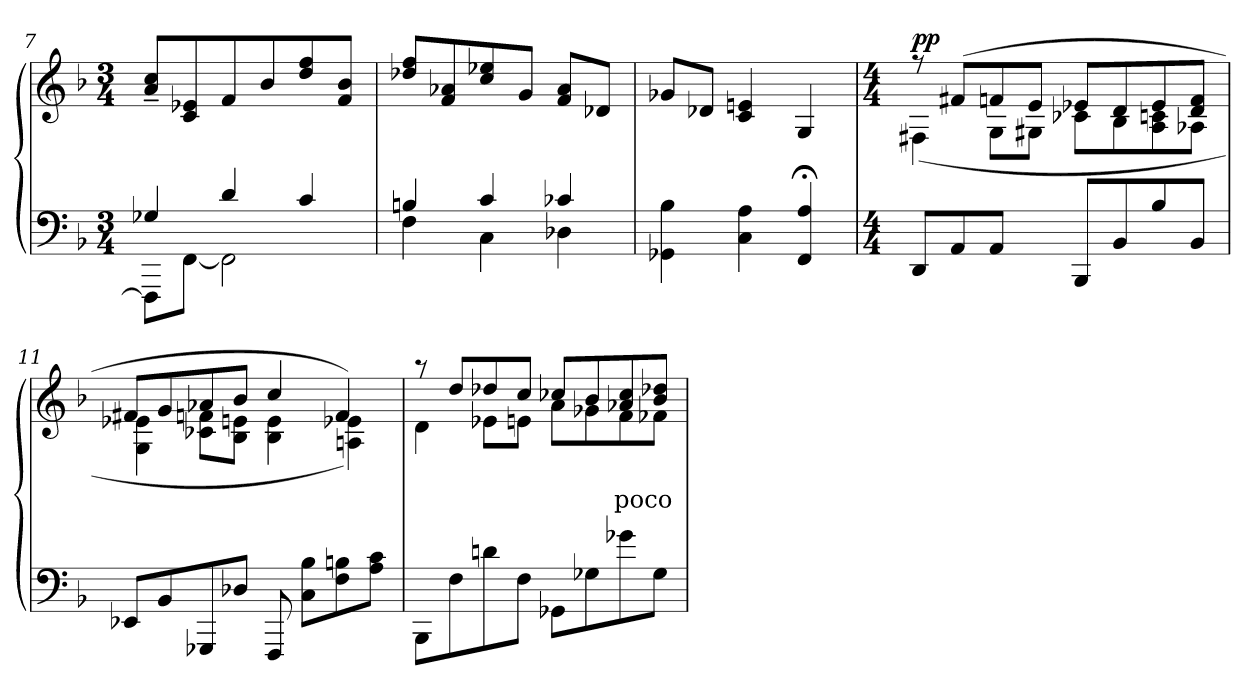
**kern	**kern	**text	**dynam
*part1	*part1	*part1	*part1
*staff2	*staff1	*staff1	*staff1/2
*clefF4	*clefG2	*	*
*k[b-]	*k[b-]	*	*
*M3/4	*M3/4	*	*
=7	=7	=7	=7
*^	*	*	*
4G-X/	8FFF\L]	8cc/~ 8a/~L	.	.
.	[8FF\J	8e-X/ 8c/	.	.
4d/	2FF\]	8f/	.	.
.	.	8b-/	.	.
4c/	.	8ff/ 8dd/	.	.
.	.	8b-/ 8f/J	.	.
!!LO:LB:g=z
=8	=8	=8	=8	=8
4Bn/	4F\	8ff/ 8dd-X/L	.	.
.	.	8a-X/ 8f/	.	.
4c/	4C\	8ee-X/ 8cc/	.	.
.	.	8g/J	.	.
4c-X/	4D-X\	8a-/ 8f/L	.	.
.	.	8d-X/J	.	.
*v	*v	*	*	*
=9	=9	=9	=9
4B-\ 4GG-X\	8g-X/L	.	.
.	8d-X/J	.	.
4A\ 4C\	4en/ 4c/	.	.
4A/; 4FF/;	4G/	.	.
=10	=10	=10	=10
*M4/4	*M4/4	*	*
*	*^	*	*
!	!	!	!	!LO:DY:b
8DD/L	8rff	(4F#X\	.	pp
8AA/	(8f#X/L	.	.	.
8AA/J	8fn/	8G\L	.	.
8ryy	8e/J	8G#X\J	.	.
8BBB-/L	8e-X/L	8c-X\L	.	.
8BB-/	8d/	8B-\	.	.
8B-/	8e-/	8cn\ 8A\	.	.
8BB-/J	8f/ 8d/J	8A-X\J	.	.
!!LO:LB:g=z	!!
=11	=11	=11	=11	=11
8EE-X/L	8f#X/L	4e-X\ 4G\	.	.
8BB-/	8g/	.	.	.
8GGG-X/	8a-X/	8fn\ 8c-X\L	.	.
8D-X/J	8b-/J	8en\ 8B-\J	.	.
8FFF/	4cc/	4e\ 4B-\	.	.
8B-\ 8C\L	.	.	.	.
8Bn\ 8F\	4f/)	4e-X\ 4An\)	.	.
8c\ 8A\J	.	.	.	.
=12	=12	=12	=12	=12
8BBB-\L	8raa	4d\	.	.
8F\	8dd/L	.	.	.
8dn\	8dd-X/	8e-X\L	.	.
8F\J	8cc/J	8en\J	.	.
8GG-X\L	8cc-X/L	8a\L	.	.
8G-X\	8b-/	8g-X\	.	.
8g-X\	8cc-/ 8a-X/	8f\	poco	.
8G-\J	8dd-X/ 8b-/J	8f-X\J	.	.
*	*v	*v	*	*
=	=	=	=
*-	*-	*-	*-
